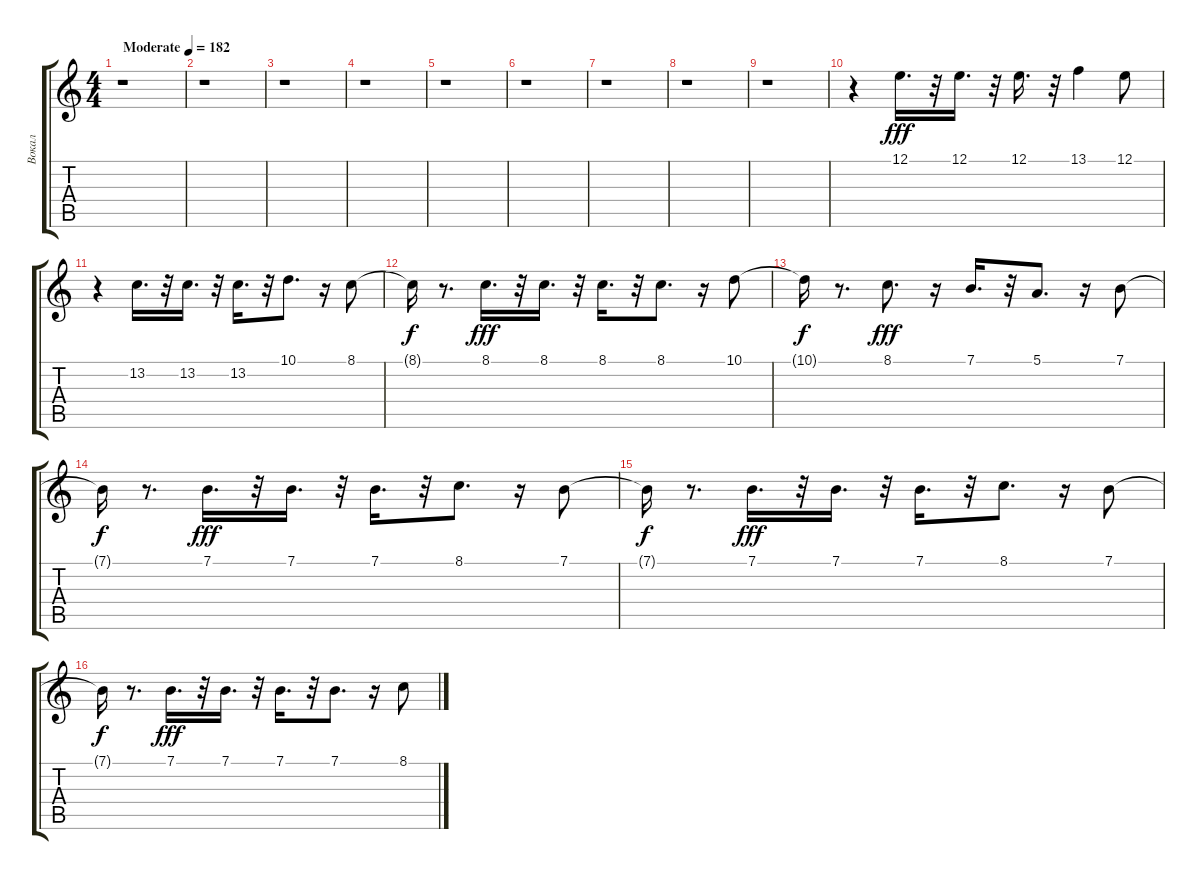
\track ("Вокал" "Вокал") {instrument electricpiano1}
\staff {score tabs}
\tuning (E4 B3 G3 D3 A2 E2) {hide}
\ts (4 4)
\tempo (182 "Moderate")
\clef g2
\ks c
r.1{dy fff instrument electricpiano1} |
r.1 |
r.1 |
r.1 |
r.1 |
r.1 |
r.1 |
r.1 |
r.1 |
r.4 12.1.16{d} r.32 12.1.16{d} r.32 12.1.16{d} r.32 13.1.4 12.1.8 |
r.4 13.2.16{d} r.32 13.2.16{d} r.32 13.2.16{d} r.32 10.1.8{d} r.16 8.1.8 |
8.1{t}.16{dy f} r.8{d} 8.1.16{d dy fff} r.32 8.1.16{d} r.32 8.1.16{d} r.32 8.1.8{d} r.16 10.1.8 |
10.1{t}.16{dy f} r.8{d} 8.1.8{d dy fff} r.16 7.1.16{d} r.32 5.1.8{d} r.16 7.1.8 |
7.1{t}.16{dy f} r.8{d} 7.1.16{d dy fff} r.32 7.1.16{d} r.32 7.1.16{d} r.32 8.1.8{d} r.16 7.1.8 |
7.1{t}.16{dy f} r.8{d} 7.1.16{d dy fff} r.32 7.1.16{d} r.32 7.1.16{d} r.32 8.1.8{d} r.16 7.1.8 |
7.1{t}.16{dy f} r.8{d} 7.1.16{d dy fff} r.32 7.1.16{d} r.32 7.1.16{d} r.32 7.1.8{d} r.16 8.1.8
